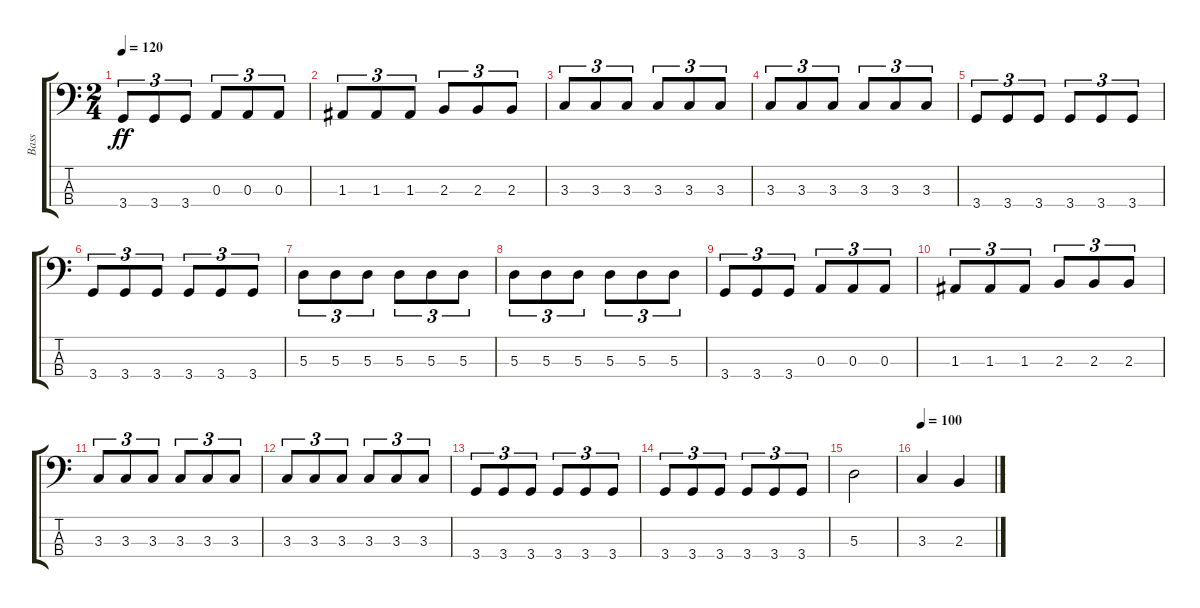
\track ("Bass" "Bass") {instrument electricbassfinger}
\staff {score tabs}
\tuning (G2 D2 A1 E1) {hide}
\ts (2 4)
\tempo 120
\clef f4
\ks c
3.4.8{tu (3 2) dy ff} 3.4.8{tu (3 2)} 3.4.8{tu (3 2)} 0.3.8{tu (3 2)} 0.3.8{tu (3 2)} 0.3.8{tu (3 2)} |
1.3.8{tu (3 2)} 1.3.8{tu (3 2)} 1.3.8{tu (3 2)} 2.3.8{tu (3 2)} 2.3.8{tu (3 2)} 2.3.8{tu (3 2)} |
3.3.8{tu (3 2)} 3.3.8{tu (3 2)} 3.3.8{tu (3 2)} 3.3.8{tu (3 2)} 3.3.8{tu (3 2)} 3.3.8{tu (3 2)} |
3.3.8{tu (3 2)} 3.3.8{tu (3 2)} 3.3.8{tu (3 2)} 3.3.8{tu (3 2)} 3.3.8{tu (3 2)} 3.3.8{tu (3 2)} |
3.4.8{tu (3 2)} 3.4.8{tu (3 2)} 3.4.8{tu (3 2)} 3.4.8{tu (3 2)} 3.4.8{tu (3 2)} 3.4.8{tu (3 2)} |
3.4.8{tu (3 2)} 3.4.8{tu (3 2)} 3.4.8{tu (3 2)} 3.4.8{tu (3 2)} 3.4.8{tu (3 2)} 3.4.8{tu (3 2)} |
5.3.8{tu (3 2)} 5.3.8{tu (3 2)} 5.3.8{tu (3 2)} 5.3.8{tu (3 2)} 5.3.8{tu (3 2)} 5.3.8{tu (3 2)} |
5.3.8{tu (3 2)} 5.3.8{tu (3 2)} 5.3.8{tu (3 2)} 5.3.8{tu (3 2)} 5.3.8{tu (3 2)} 5.3.8{tu (3 2)} |
3.4.8{tu (3 2)} 3.4.8{tu (3 2)} 3.4.8{tu (3 2)} 0.3.8{tu (3 2)} 0.3.8{tu (3 2)} 0.3.8{tu (3 2)} |
1.3.8{tu (3 2)} 1.3.8{tu (3 2)} 1.3.8{tu (3 2)} 2.3.8{tu (3 2)} 2.3.8{tu (3 2)} 2.3.8{tu (3 2)} |
3.3.8{tu (3 2)} 3.3.8{tu (3 2)} 3.3.8{tu (3 2)} 3.3.8{tu (3 2)} 3.3.8{tu (3 2)} 3.3.8{tu (3 2)} |
3.3.8{tu (3 2)} 3.3.8{tu (3 2)} 3.3.8{tu (3 2)} 3.3.8{tu (3 2)} 3.3.8{tu (3 2)} 3.3.8{tu (3 2)} |
3.4.8{tu (3 2)} 3.4.8{tu (3 2)} 3.4.8{tu (3 2)} 3.4.8{tu (3 2)} 3.4.8{tu (3 2)} 3.4.8{tu (3 2)} |
3.4.8{tu (3 2)} 3.4.8{tu (3 2)} 3.4.8{tu (3 2)} 3.4.8{tu (3 2)} 3.4.8{tu (3 2)} 3.4.8{tu (3 2)} |
5.3.2 |
\tempo 100
3.3.4 2.3.4
